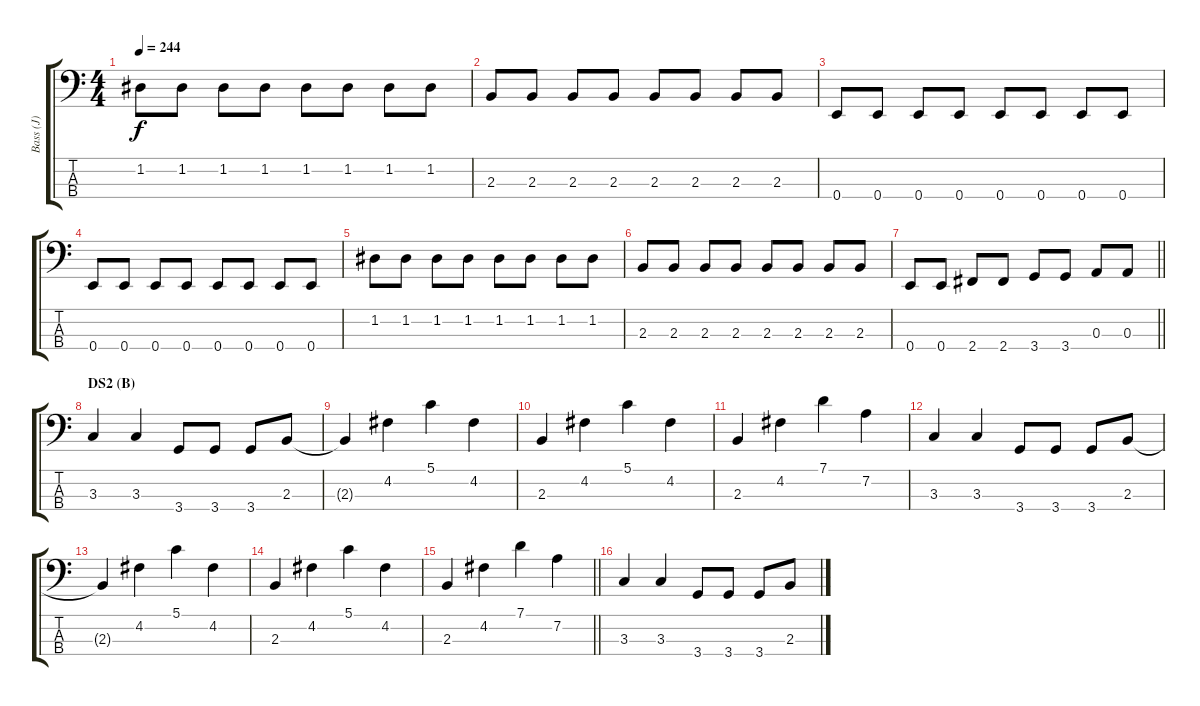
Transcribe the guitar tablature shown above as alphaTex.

\track ("Bass (J)" "Bass (J)") {instrument electricbasspick}
\staff {score tabs}
\tuning (G2 D2 A1 E1) {hide}
\ts (4 4)
\tempo 244
\clef f4
\ks c
1.2.8{dy f} 1.2.8 1.2.8 1.2.8 1.2.8 1.2.8 1.2.8 1.2.8 |
2.3.8 2.3.8 2.3.8 2.3.8 2.3.8 2.3.8 2.3.8 2.3.8 |
0.4.8 0.4.8 0.4.8 0.4.8 0.4.8 0.4.8 0.4.8 0.4.8 |
0.4.8 0.4.8 0.4.8 0.4.8 0.4.8 0.4.8 0.4.8 0.4.8 |
1.2.8 1.2.8 1.2.8 1.2.8 1.2.8 1.2.8 1.2.8 1.2.8 |
2.3.8 2.3.8 2.3.8 2.3.8 2.3.8 2.3.8 2.3.8 2.3.8 |
\barLineRight lightlight
0.4.8 0.4.8 2.4.8 2.4.8 3.4.8 3.4.8 0.3.8 0.3.8 |
\section ("" "DS2 (B)")
3.3.4 3.3.4 3.4.8 3.4.8 3.4.8 2.3.8 |
2.3{t}.4 4.2.4 5.1.4 4.2.4 |
2.3.4 4.2.4 5.1.4 4.2.4 |
2.3.4 4.2.4 7.1.4 7.2.4 |
3.3.4 3.3.4 3.4.8 3.4.8 3.4.8 2.3.8 |
2.3{t}.4 4.2.4 5.1.4 4.2.4 |
2.3.4 4.2.4 5.1.4 4.2.4 |
\barLineRight lightlight
2.3.4 4.2.4 7.1.4 7.2.4 |
3.3.4 3.3.4 3.4.8 3.4.8 3.4.8 2.3.8
